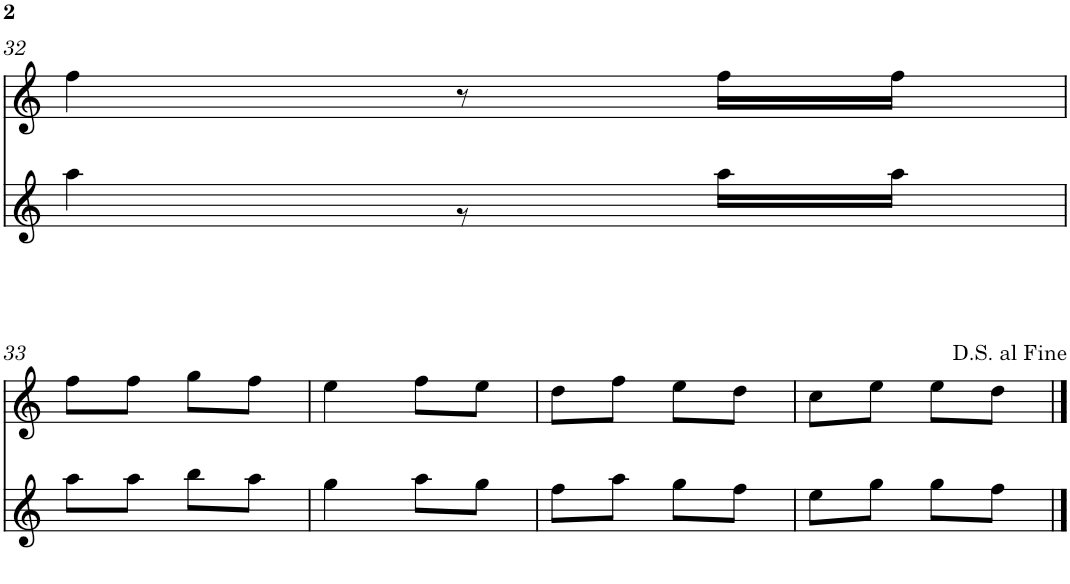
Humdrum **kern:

**kern	**kern
*part2	*part1
*staff2	*staff1
*I"Gralla 2	*I"Gralla 1
!!LO:PB:g=z
*clefG2	*clefG2
*k[]	*k[]
*M2/4	*M2/4
=32	=32
*^	*
2ryy	4aa\	4ff\
.	8r	8r
.	16aa\LL	16ff\LL
.	16aa\JJ	16ff\JJ
!!LO:LB:g=z
=33	=33	=33
2ryy	8aa\L	8ff\L
.	8aa\J	8ff\J
.	8bb\L	8gg\L
.	8aa\J	8ff\J
=34	=34	=34
2ryy	4gg\	4ee\
.	8aa\L	8ff\L
.	8gg\J	8ee\J
=35	=35	=35
2ryy	8ff\L	8dd\L
.	8aa\J	8ff\J
.	8gg\L	8ee\L
.	8ff\J	8dd\J
*v	*v	*
=36	=36
8ee\L	8cc\L
8gg\J	8ee\J
8gg\L	8ee\L
8ff\J	8dd\J
==	==
*-	*-
